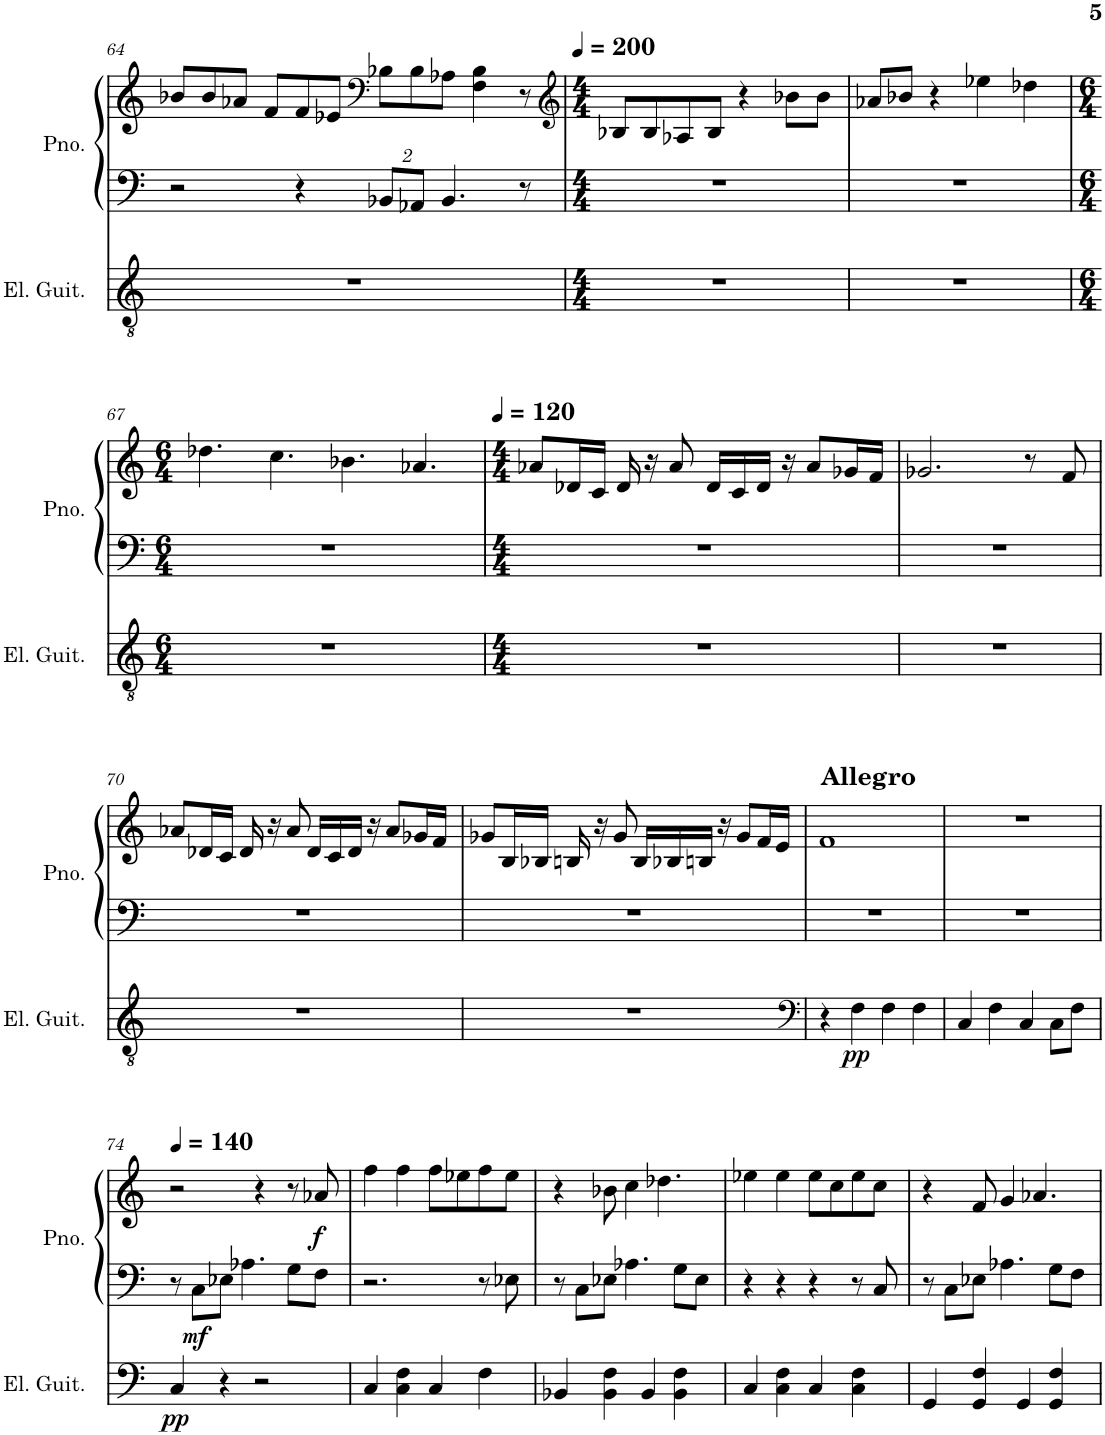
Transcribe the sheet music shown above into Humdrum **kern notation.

**kern	**dynam	**kern	**kern	**dynam
*part2	*part2	*part1	*part1	*part1
*staff3	*staff3	*staff2	*staff1	*staff1/2
*I"Electric Guitar	*	*I"Piano	*	*
*I'El. Guit.	*	*I'Pno.	*	*
!!LO:PB:g=z
*clefGv2	*	*clefF4	*clefG2	*
*k[]	*	*k[]	*k[]	*
*M12/8	*	*M12/8	*M12/8	*
=64	=64	=64	=64	=64
1.r	.	2r	8b-X/L	.
.	.	.	8b-/	.
.	.	.	8a-X/J	.
.	.	.	8f/L	.
.	.	4r	8f/	.
.	.	.	8e-X/J	.
*	*	*	*clefF4	*
.	.	8BB-X/L	8B-X\L	.
.	.	8AA-X/J	8B-\	.
.	.	4.BB-/	8A-X\J	.
.	.	.	4F\ 4B-\	.
.	.	8r	8r	.
=65	=65	=65	=65	=65
*	*	*	*clefG2	*
*M4/4	*	*M4/4	*M4/4	*
*	*	*	*MM200	*
1r	.	1r	8B-X/L	.
.	.	.	8B-/	.
.	.	.	8A-X/	.
.	.	.	8B-/J	.
.	.	.	4r	.
.	.	.	8b-X\L	.
.	.	.	8b-\J	.
=66	=66	=66	=66	=66
1r	.	1r	8a-X/L	.
.	.	.	8b-X/J	.
.	.	.	4r	.
.	.	.	4ee-X\	.
.	.	.	4dd-X\	.
!!LO:LB:g=z
=67	=67	=67	=67	=67
*M6/4	*	*M6/4	*M6/4	*
1.r	.	1.r	4.dd-X\	.
.	.	.	4.cc\	.
.	.	.	4.b-X\	.
.	.	.	4.a-X/	.
=68	=68	=68	=68	=68
*M4/4	*	*M4/4	*M4/4	*
*	*	*	*MM120	*
1r	.	1r	8a-X/L	.
.	.	.	16d-X/L	.
.	.	.	16c/JJ	.
.	.	.	16d-/	.
.	.	.	16r	.
.	.	.	8a-/	.
.	.	.	16d-/LL	.
.	.	.	16c/	.
.	.	.	16d-/JJ	.
.	.	.	16r	.
.	.	.	8a-/L	.
.	.	.	16g-X/L	.
.	.	.	16f/JJ	.
=69	=69	=69	=69	=69
1r	.	1r	2.g-X/	.
.	.	.	8r	.
.	.	.	8f/	.
!!LO:LB:g=z
=70	=70	=70	=70	=70
1r	.	1r	8a-X/L	.
.	.	.	16d-X/L	.
.	.	.	16c/JJ	.
.	.	.	16d-/	.
.	.	.	16r	.
.	.	.	8a-/	.
.	.	.	16d-/LL	.
.	.	.	16c/	.
.	.	.	16d-/JJ	.
.	.	.	16r	.
.	.	.	8a-/L	.
.	.	.	16g-X/L	.
.	.	.	16f/JJ	.
=71	=71	=71	=71	=71
1r	.	1r	8g-X/L	.
.	.	.	16B/L	.
.	.	.	16B-X/JJ	.
.	.	.	16Bn/	.
.	.	.	16r	.
.	.	.	8g-/	.
.	.	.	16B/LL	.
.	.	.	16B-X/	.
.	.	.	16Bn/JJ	.
.	.	.	16r	.
.	.	.	8g-/L	.
.	.	.	16f/L	.
.	.	.	16e/JJ	.
=72	=72	=72	=72	=72
*clefF4	*	*	*	*
!	!	!	!LO:TX:a:B:t=Allegro	!
4r	.	1r	1f	.
!	!LO:DY:b	!	!	!
4F\	pp	.	.	.
4F\	.	.	.	.
4F\	.	.	.	.
=73	=73	=73	=73	=73
4C/	.	1r	1r	.
4F\	.	.	.	.
4C/	.	.	.	.
8C\L	.	.	.	.
8F\J	.	.	.	.
!!LO:LB:g=z
=74	=74	=74	=74	=74
*	*	*	*MM140	*
!	!LO:DY:b	!	!	!
4C/	pp	8r	2r	.
!	!	!	!	!LO:DY:b=2
.	.	8C\L	.	mf
4r	.	8E-X\J	.	.
.	.	4.A-X\	.	.
2r	.	.	4r	.
.	.	8G\L	8r	.
!	!	!	!	!LO:DY:b
.	.	8F\J	8a-X/	f
=75	=75	=75	=75	=75
4C/	.	2.r	4ff\	.
4C\ 4F\	.	.	4ff\	.
4C/	.	.	8ff\L	.
.	.	.	8ee-X\	.
4F\	.	8r	8ff\	.
.	.	8E-X\	8ee-\J	.
=76	=76	=76	=76	=76
4BB-X/	.	8r	4r	.
.	.	8C\L	.	.
4BB-\ 4F\	.	8E-X\J	8b-X\	.
.	.	4.A-X\	4cc\	.
4BB-/	.	.	.	.
.	.	.	4.dd-X\	.
4BB-\ 4F\	.	8G\L	.	.
.	.	8E-\J	.	.
=77	=77	=77	=77	=77
4C/	.	4r	4ee-X\	.
4C\ 4F\	.	4r	4ee-\	.
4C/	.	4r	8ee-\L	.
.	.	.	8cc\	.
4C\ 4F\	.	8r	8ee-\	.
.	.	8C/	8cc\J	.
=78	=78	=78	=78	=78
4GG/	.	8r	4r	.
.	.	8C\L	.	.
4GG/ 4F/	.	8E-X\J	8f/	.
.	.	4.A-X\	4g/	.
4GG/	.	.	.	.
.	.	.	4.a-X/	.
4GG/ 4F/	.	8G\L	.	.
.	.	8F\J	.	.
=	=	=	=	=
*-	*-	*-	*-	*-
